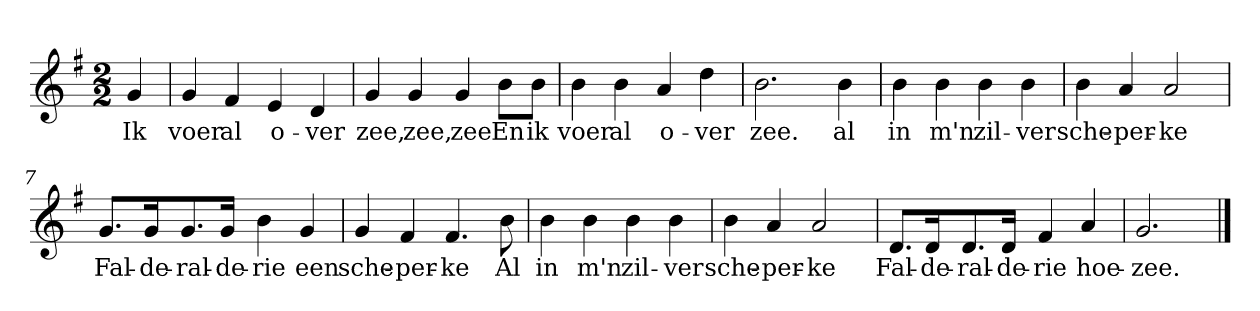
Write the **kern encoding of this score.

**kern	**text
*part1	*part1
*staff1	*staff1
*clefG2	*
*k[f#]	*
*G:	*
*M2/2	*
*MM120	*
=	=
4g	Ik
=1	=1
4g	voer
4f#	al
4e	o-
4d	-ver
=2	=2
4g	zee,
4g	zee,
4g	zee
8b\L	En
8b\J	ik
=3	=3
4b	voer
4b	al
4a	o-
4dd	-ver
=4	=4
2.b	zee.
4b	al
=5	=5
4b	in
4b	m'n
4b	zil-
4b	-ver
=6	=6
4b	sche-
4a	-per-
2a	-ke
=7	=7
8.g/L	Fal-
16g/K	-de-
8.g/	-ral-
16g/Jk	-de-
4b	-rie
4g	een
=8	=8
4g	sche-
4f#	-per-
4.f#	-ke
8b	Al
=9	=9
4b	in
4b	m'n
4b	zil-
4b	-ver
=10	=10
4b	sche-
4a	-per-
2a	-ke
=11	=11
8.d/L	Fal-
16d/K	-de-
8.d/	-ral-
16d/Jk	-de-
4f#	-rie
4a	hoe-
=12	=12
2.g	-zee.
==	==
*-	*-
